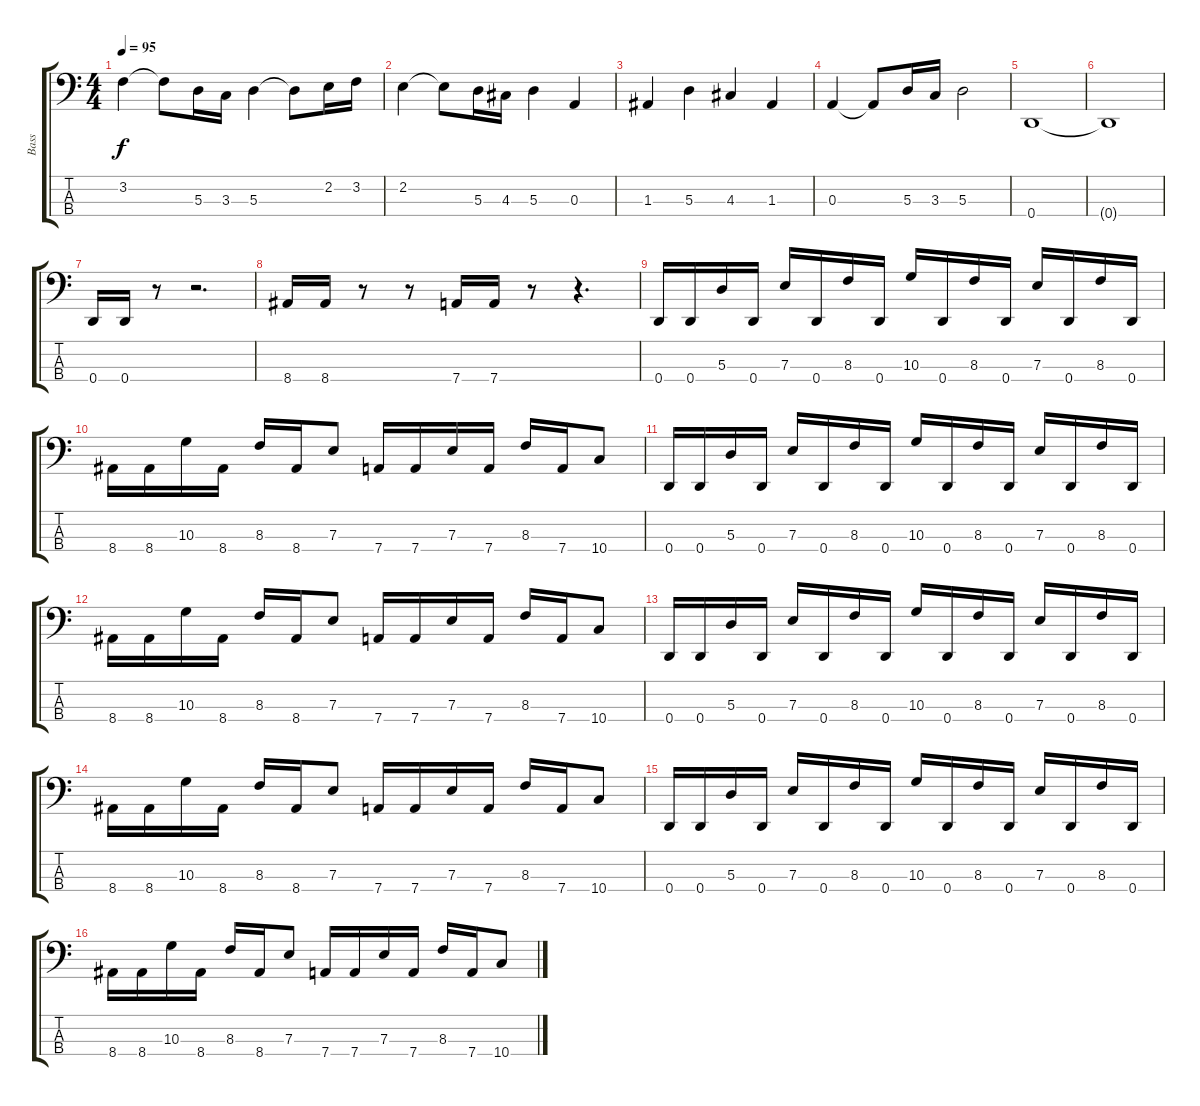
\track ("Bass" "Bass") {instrument electricbasspick}
\staff {score tabs}
\tuning (G2 D2 A1 D1) {hide}
\ts (4 4)
\tempo 95
\clef f4
\ks c
3.2.4{dy f} 3.2{t}.8 5.3.16 3.3.16 5.3.4 5.3{t}.8 2.2.16 3.2.16 |
2.2.4 2.2{t}.8 5.3.16 4.3.16 5.3.4 0.3.4 |
1.3.4 5.3.4 4.3.4 1.3.4 |
0.3.4 0.3{t}.8 5.3.16 3.3.16 5.3.2 |
0.4.1 |
0.4{t}.1 |
0.4.16 0.4.16 r.8 r.2{d} |
8.4.16 8.4.16 r.8 r.8 7.4.16 7.4.16 r.8 r.4{d} |
0.4.16 0.4.16 5.3.16 0.4.16 7.3.16 0.4.16 8.3.16 0.4.16 10.3.16 0.4.16 8.3.16 0.4.16 7.3.16 0.4.16 8.3.16 0.4.16 |
8.4.16 8.4.16 10.3.16 8.4.16 8.3.16 8.4.16 7.3.8 7.4.16 7.4.16 7.3.16 7.4.16 8.3.16 7.4.16 10.4.8 |
0.4.16 0.4.16 5.3.16 0.4.16 7.3.16 0.4.16 8.3.16 0.4.16 10.3.16 0.4.16 8.3.16 0.4.16 7.3.16 0.4.16 8.3.16 0.4.16 |
8.4.16 8.4.16 10.3.16 8.4.16 8.3.16 8.4.16 7.3.8 7.4.16 7.4.16 7.3.16 7.4.16 8.3.16 7.4.16 10.4.8 |
0.4.16 0.4.16 5.3.16 0.4.16 7.3.16 0.4.16 8.3.16 0.4.16 10.3.16 0.4.16 8.3.16 0.4.16 7.3.16 0.4.16 8.3.16 0.4.16 |
8.4.16 8.4.16 10.3.16 8.4.16 8.3.16 8.4.16 7.3.8 7.4.16 7.4.16 7.3.16 7.4.16 8.3.16 7.4.16 10.4.8 |
0.4.16 0.4.16 5.3.16 0.4.16 7.3.16 0.4.16 8.3.16 0.4.16 10.3.16 0.4.16 8.3.16 0.4.16 7.3.16 0.4.16 8.3.16 0.4.16 |
8.4.16 8.4.16 10.3.16 8.4.16 8.3.16 8.4.16 7.3.8 7.4.16 7.4.16 7.3.16 7.4.16 8.3.16 7.4.16 10.4.8
